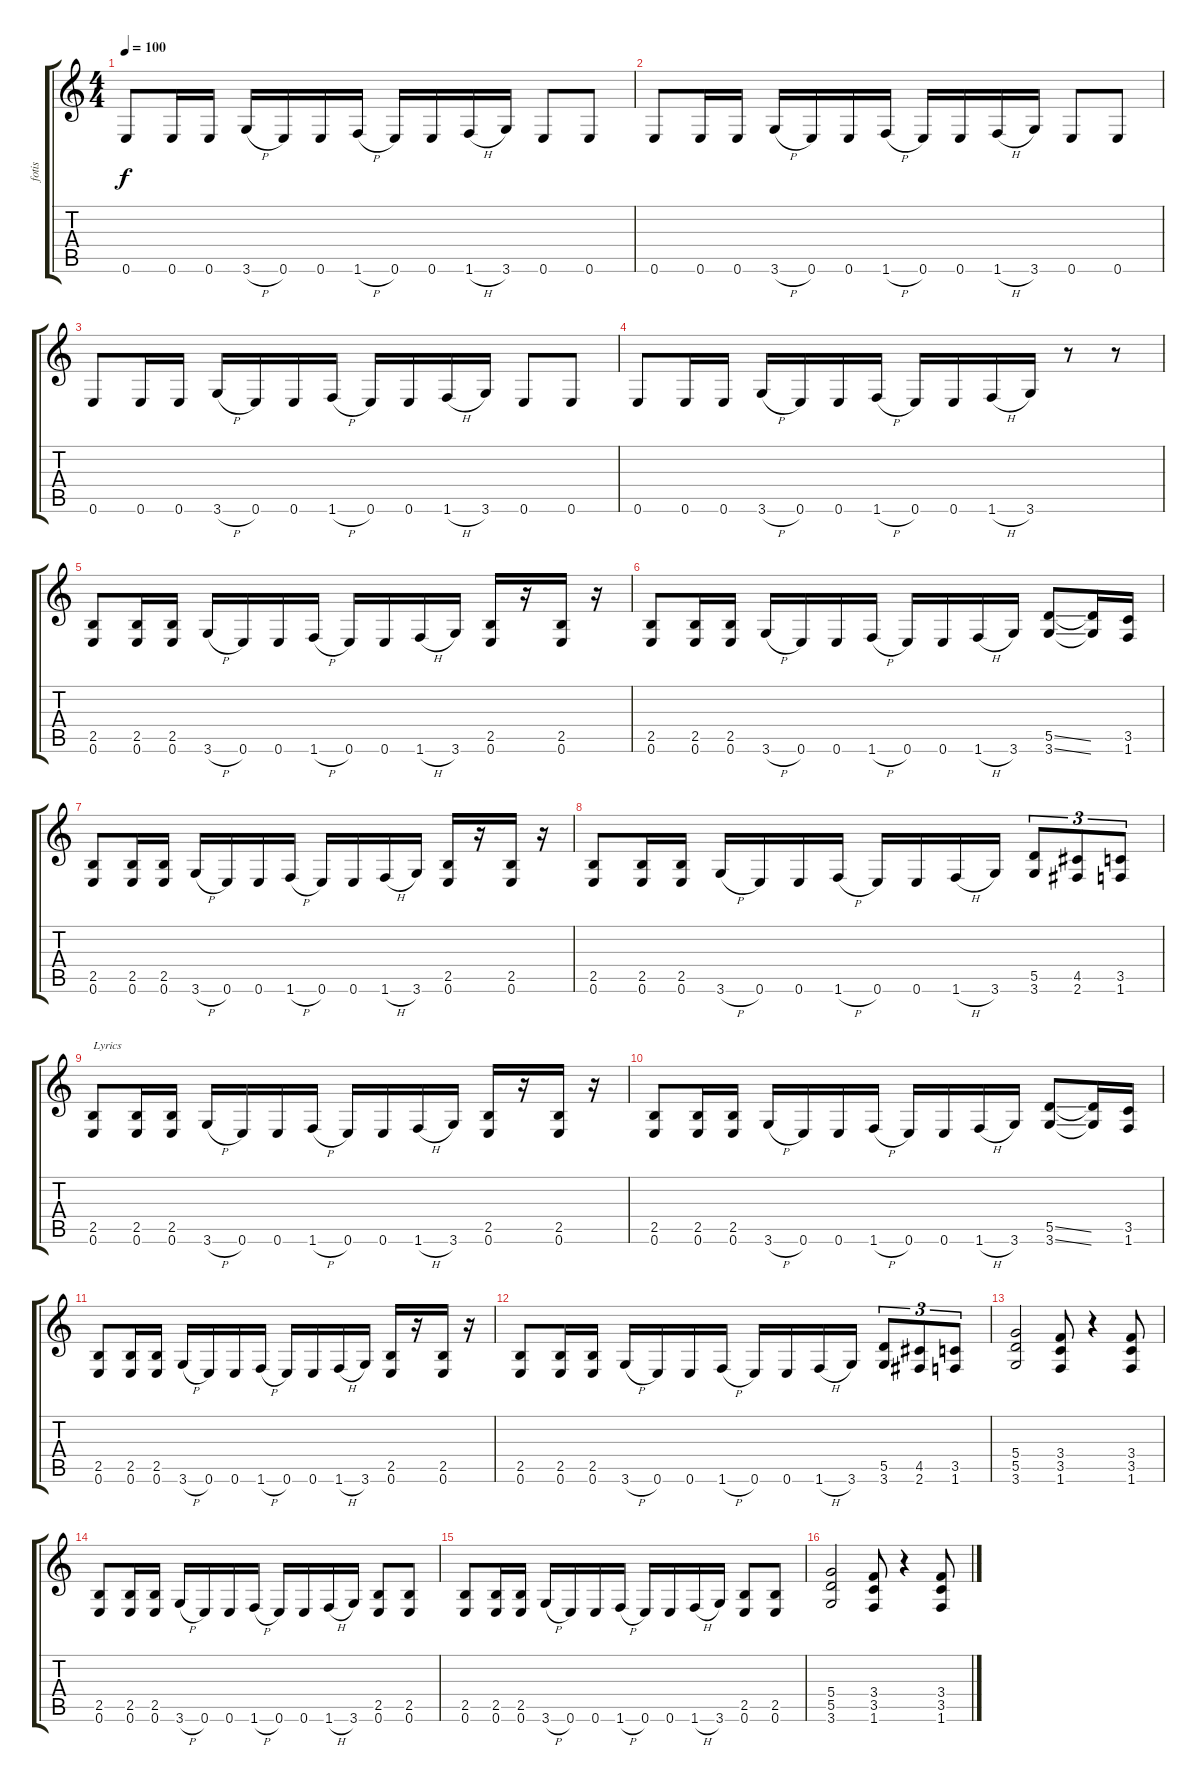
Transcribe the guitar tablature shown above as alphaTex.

\track ("fotis" "fotis") {instrument overdrivenguitar}
\staff {score tabs}
\tuning (E4 B3 G3 D3 A2 E2) {hide}
\ts (4 4)
\tempo 100
\clef g2
\ks c
0.6.8{dy f volume 6 instrument electricguitarmuted} 0.6.16 0.6.16 3.6{h}.16 0.6.16 0.6.16 1.6{h}.16 0.6.16 0.6.16 1.6{h}.16 3.6.16 0.6.8 0.6.8 |
0.6.8 0.6.16 0.6.16 3.6{h}.16 0.6.16 0.6.16 1.6{h}.16 0.6.16 0.6.16 1.6{h}.16 3.6.16 0.6.8 0.6.8 |
0.6.8 0.6.16 0.6.16 3.6{h}.16 0.6.16 0.6.16 1.6{h}.16 0.6.16 0.6.16 1.6{h}.16 3.6.16 0.6.8 0.6.8 |
0.6.8 0.6.16 0.6.16 3.6{h}.16 0.6.16 0.6.16 1.6{h}.16 0.6.16 0.6.16 1.6{h}.16 3.6.16 r.8 r.8 |
(2.5 0.6).8{volume 13 instrument overdrivenguitar} (2.5 0.6).16 (2.5 0.6).16 3.6{h}.16 0.6.16 0.6.16 1.6{h}.16 0.6.16 0.6.16 1.6{h}.16 3.6.16 (2.5 0.6).16 r.16 (2.5 0.6).16 r.16 |
(2.5 0.6).8 (2.5 0.6).16 (2.5 0.6).16 3.6{h}.16 0.6.16 0.6.16 1.6{h}.16 0.6.16 0.6.16 1.6{h}.16 3.6.16 (5.5{ss} 3.6{ss}).8 (5.5{t} 3.6{t}).16 (3.5 1.6).16 |
(2.5 0.6).8 (2.5 0.6).16 (2.5 0.6).16 3.6{h}.16 0.6.16 0.6.16 1.6{h}.16 0.6.16 0.6.16 1.6{h}.16 3.6.16 (2.5 0.6).16 r.16 (2.5 0.6).16 r.16 |
(2.5 0.6).8 (2.5 0.6).16 (2.5 0.6).16 3.6{h}.16 0.6.16 0.6.16 1.6{h}.16 0.6.16 0.6.16 1.6{h}.16 3.6.16 (5.5 3.6).8{tu (3 2)} (4.5 2.6).8{tu (3 2)} (3.5 1.6).8{tu (3 2)} |
(2.5 0.6).8{txt "Lyrics"} (2.5 0.6).16 (2.5 0.6).16 3.6{h}.16 0.6.16 0.6.16 1.6{h}.16 0.6.16 0.6.16 1.6{h}.16 3.6.16 (2.5 0.6).16 r.16 (2.5 0.6).16 r.16 |
(2.5 0.6).8 (2.5 0.6).16 (2.5 0.6).16 3.6{h}.16 0.6.16 0.6.16 1.6{h}.16 0.6.16 0.6.16 1.6{h}.16 3.6.16 (5.5{ss} 3.6{ss}).8 (5.5{t} 3.6{t}).16 (3.5 1.6).16 |
(2.5 0.6).8 (2.5 0.6).16 (2.5 0.6).16 3.6{h}.16 0.6.16 0.6.16 1.6{h}.16 0.6.16 0.6.16 1.6{h}.16 3.6.16 (2.5 0.6).16 r.16 (2.5 0.6).16 r.16 |
(2.5 0.6).8 (2.5 0.6).16 (2.5 0.6).16 3.6{h}.16 0.6.16 0.6.16 1.6{h}.16 0.6.16 0.6.16 1.6{h}.16 3.6.16 (5.5 3.6).8{tu (3 2)} (4.5 2.6).8{tu (3 2)} (3.5 1.6).8{tu (3 2)} |
(5.4 5.5 3.6).2 (3.4 3.5 1.6).8 r.4 (3.4 3.5 1.6).8 |
(2.5 0.6).8 (2.5 0.6).16 (2.5 0.6).16 3.6{h}.16 0.6.16 0.6.16 1.6{h}.16 0.6.16 0.6.16 1.6{h}.16 3.6.16 (2.5 0.6).8 (2.5 0.6).8 |
(2.5 0.6).8 (2.5 0.6).16 (2.5 0.6).16 3.6{h}.16 0.6.16 0.6.16 1.6{h}.16 0.6.16 0.6.16 1.6{h}.16 3.6.16 (2.5 0.6).8 (2.5 0.6).8 |
(5.4 5.5 3.6).2 (3.4 3.5 1.6).8 r.4 (3.4 3.5 1.6).8
